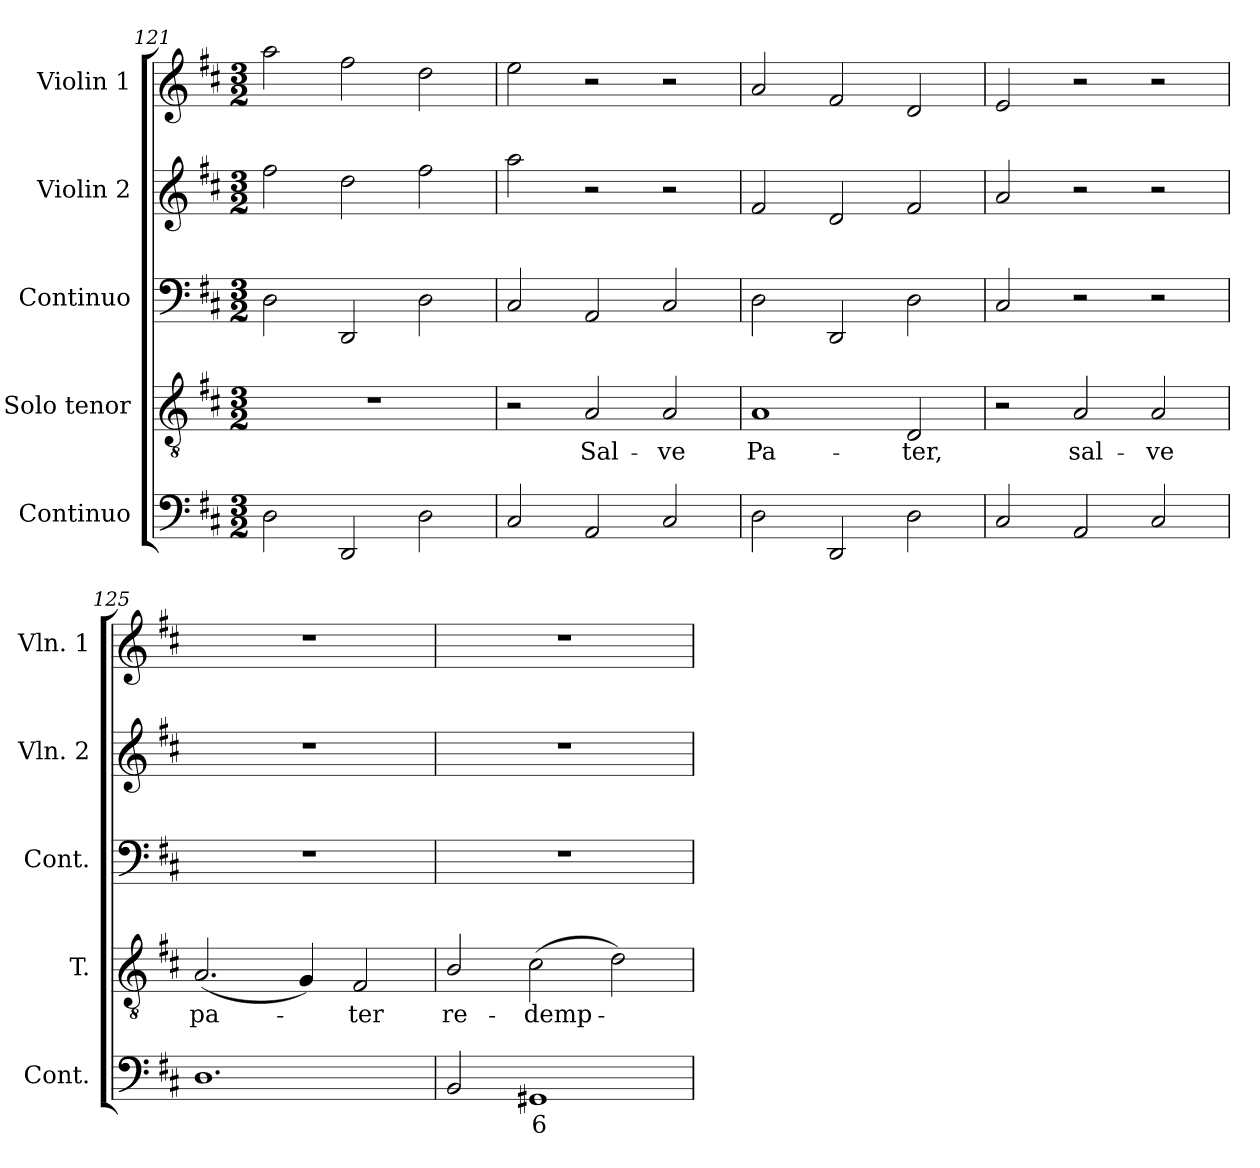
**kern	**text	**kern	**text	**kern	**kern	**kern
*part5	*part5	*part4	*part4	*part3	*part2	*part1
*staff5	*staff5	*staff4	*staff4	*staff3	*staff2	*staff1
*I"Continuo	*	*I"Solo tenor	*	*I"Continuo	*I"Violin 2	*I"Violin 1
*I'Cont.	*	*I'T.	*	*I'Cont.	*I'Vln. 2	*I'Vln. 1
!!LO:PB:g=z
*clefF4	*	*clefGv2	*	*clefF4	*clefG2	*clefG2
*	*	*ITrd7c12	*	*	*	*
*k[f#c#]	*	*k[f#c#]	*	*k[f#c#]	*k[f#c#]	*k[f#c#]
*D:	*	*D:	*	*D:	*D:	*D:
*M3/2	*	*M3/2	*	*M3/2	*M3/2	*M3/2
=121	=121	=121	=121	=121	=121	=121
!	!	!LO:N:vis=1	!	!	!	!
2Di\	.	1.r	.	2Di\	2ff#i\	2aai\
2DDi/	.	.	.	2DDi/	2ddi\	2ff#i\
2Di\	.	.	.	2Di\	2ff#i\	2ddi\
=122	=122	=122	=122	=122	=122	=122
2C#i/	.	2r	.	2C#i/	2aai\	2eei\
!	!	!	!LO:LY:b:color=#000000	!	!	!
2AAi/	.	2AAi/	Sal-	2AAi/	2r	2r
!	!	!	!LO:LY:b:color=#000000	!	!	!
2C#i/	.	2AAi/	-ve	2C#i/	2r	2r
=123	=123	=123	=123	=123	=123	=123
!	!	!	!LO:LY:b:color=#000000	!	!	!
2Di\	.	1AAi	Pa-	2Di\	2f#i/	2ai/
2DDi/	.	.	.	2DDi/	2di/	2f#i/
!	!	!	!LO:LY:b:color=#000000	!	!	!
2Di\	.	2DDi/	-ter,	2Di\	2f#i/	2di/
=124	=124	=124	=124	=124	=124	=124
2C#i/	.	2r	.	2C#i/	2ai/	2ei/
!	!	!	!LO:LY:b:color=#000000	!	!	!
2AAi/	.	2AAi/	sal-	2r	2r	2r
!	!	!	!LO:LY:b:color=#000000	!	!	!
2C#i/	.	2AAi/	-ve	2r	2r	2r
=125	=125	=125	=125	=125	=125	=125
!	!	!	!LO:LY:b:color=#000000	!LO:N:vis=1	!LO:N:vis=1	!LO:N:vis=1
1.Di	.	(2.AAi/	pa-	1.r	1.r	1.r
.	.	4GGi/)	.	.	.	.
!	!	!	!LO:LY:b:color=#000000	!	!	!
.	.	2FF#i/	-ter	.	.	.
=126	=126	=126	=126	=126	=126	=126
!	!	!	!LO:LY:b:color=#000000	!LO:N:vis=1	!LO:N:vis=1	!LO:N:vis=1
2BBi/	.	2BBi/	re-	1.r	1.r	1.r
!	!LO:LY:b:color=#000000	!	!	!	!	!
!	!	!	!LO:LY:b:color=#000000	!	!	!
1GG#Xi	6	(2C#i\	-demp-	.	.	.
.	.	2Di\)	.	.	.	.
=	=	=	=	=	=	=
*-	*-	*-	*-	*-	*-	*-
